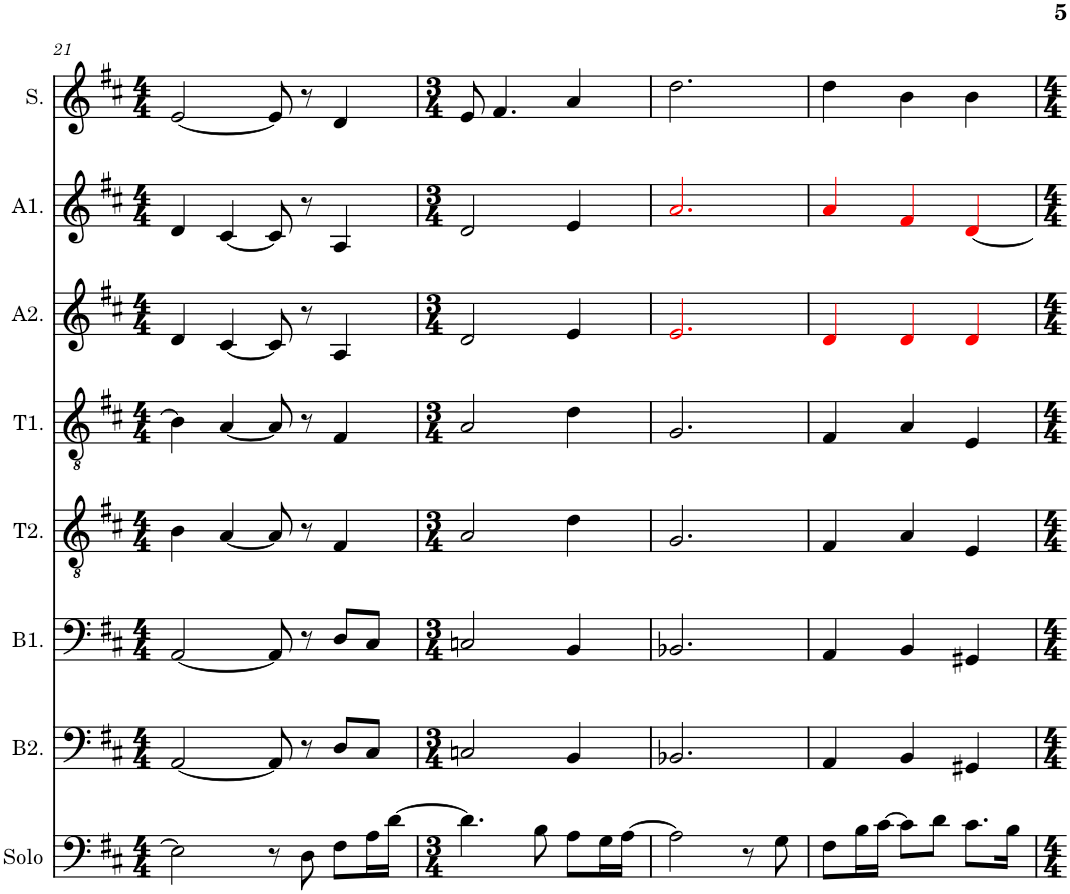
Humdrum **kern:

**kern	**kern	**kern	**kern	**kern	**kern	**kern	**kern
*part8	*part7	*part6	*part5	*part4	*part3	*part2	*part1
*staff8	*staff7	*staff6	*staff5	*staff4	*staff3	*staff2	*staff1
*I"Solo	*I"Bass 2	*I"Bass 1	*I"Tenor 2	*I"Tenor 1	*I"Alto 2	*I"Alto 1	*I"Soprano
*I'Solo	*I'B2.	*I'B1.	*I'T2.	*I'T1.	*I'A2.	*I'A1.	*I'S.
!!LO:PB:g=z
*clefF4	*clefF4	*clefF4	*clefGv2	*clefGv2	*clefG2	*clefG2	*clefG2
*k[f#c#]	*k[f#c#]	*k[f#c#]	*k[f#c#]	*k[f#c#]	*k[f#c#]	*k[f#c#]	*k[f#c#]
*M4/4	*M4/4	*M4/4	*M4/4	*M4/4	*M4/4	*M4/4	*M4/4
=21	=21	=21	=21	=21	=21	=21	=21
2E\]	[2AA/	[2AA/	4B\	4B\]	4d/	4d/	[2e/
.	.	.	[4A/	[4A/	[4c#/	[4c#/	.
8r	8AA/]	8AA/]	8A/]	8A/]	8c#/]	8c#/]	8e/]
8D\	8r	8r	8r	8r	8r	8r	8r
8F#\L	8D/L	8D/L	4F#/	4F#/	4A/	4A/	4d/
16A\L	8C#/J	8C#/J	.	.	.	.	.
[16d\JJ	.	.	.	.	.	.	.
=22	=22	=22	=22	=22	=22	=22	=22
*M3/4	*M3/4	*M3/4	*M3/4	*M3/4	*M3/4	*M3/4	*M3/4
4.d\]	2Cn/	2Cn/	2A/	2A/	2d/	2d/	8e/
.	.	.	.	.	.	.	4.f#/
8B\	.	.	.	.	.	.	.
8A\L	4BB/	4BB/	4d\	4d\	4e/	4e/	4a/
16G\L	.	.	.	.	.	.	.
[16A\JJ	.	.	.	.	.	.	.
=23	=23	=23	=23	=23	=23	=23	=23
2A\]	2.BB-X/	2.BB-X/	2.G/	2.G/	2.ei/	2.ai/	2.dd\
8r	.	.	.	.	.	.	.
8G\	.	.	.	.	.	.	.
=24	=24	=24	=24	=24	=24	=24	=24
8F#\L	4AA/	4AA/	4F#/	4F#/	4di/	4ai/	4dd\
16B\L	.	.	.	.	.	.	.
[16c#\JJ	.	.	.	.	.	.	.
8c#\L]	4BB/	4BB/	4A/	4A/	4di/	4f#i/	4b\
8d\J	.	.	.	.	.	.	.
8.c#\L	4GG#X/	4GG#X/	4E/	4E/	4di/	[4di/	4b\
16B\Jk	.	.	.	.	.	.	.
=	=	=	=	=	=	=	=
*-	*-	*-	*-	*-	*-	*-	*-
